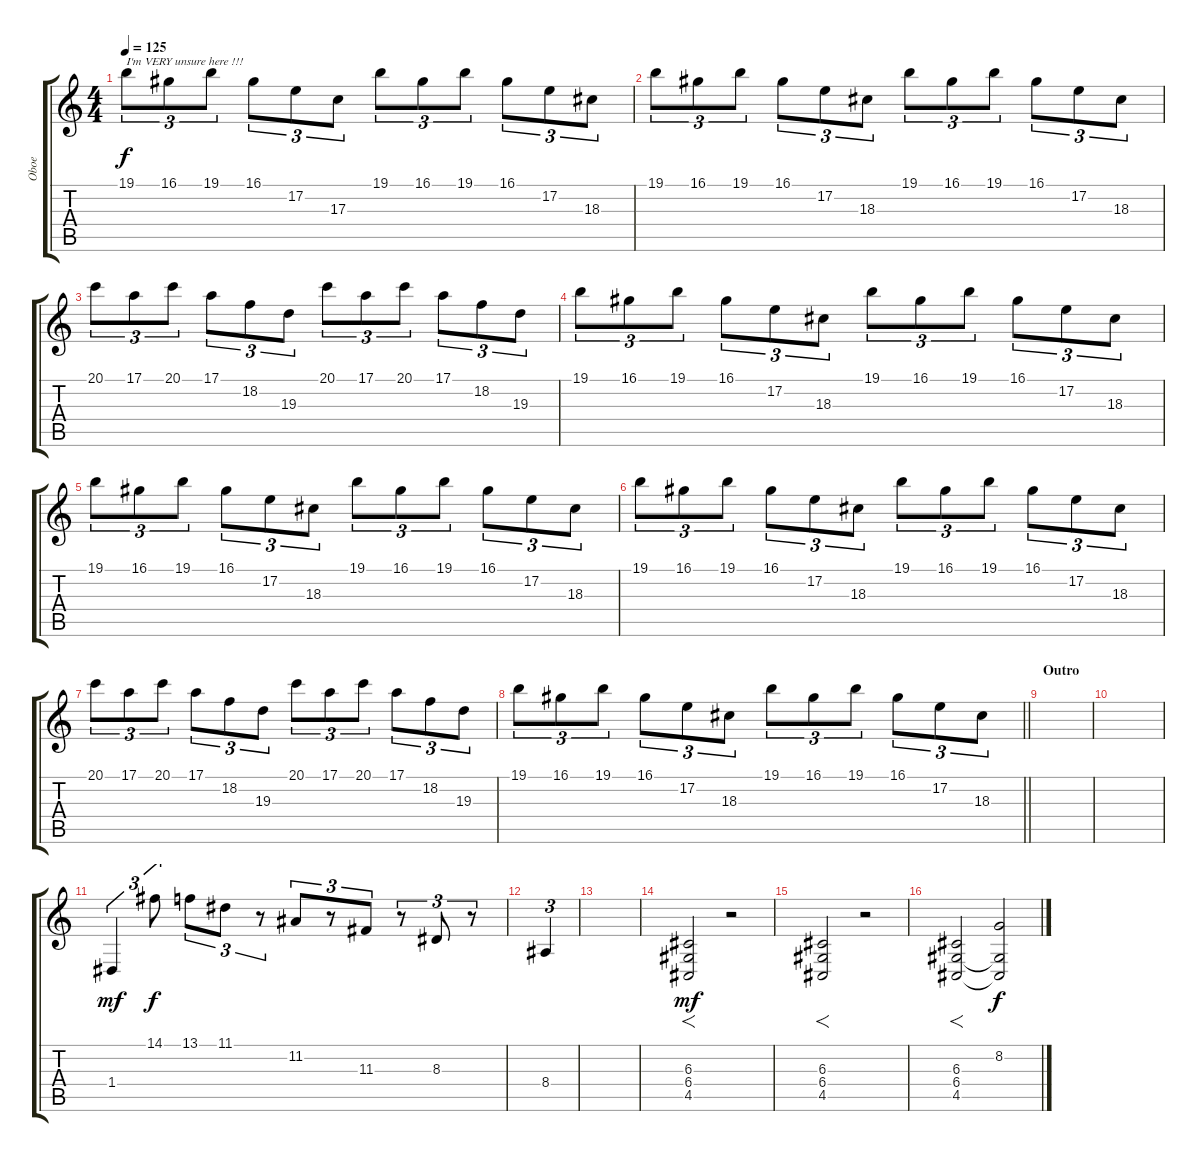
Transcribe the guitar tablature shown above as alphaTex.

\track ("Oboe" "Oboe") {instrument oboe}
\staff {score tabs}
\tuning (E4 B3 G3 D3 A2 E2) {hide}
\ts (4 4)
\tempo 125
\clef g2
\ks c
19.1.8{tu (3 2) txt "I'm VERY unsure here !!!" dy f} 16.1.8{tu (3 2)} 19.1.8{tu (3 2)} 16.1.8{tu (3 2)} 17.2.8{tu (3 2)} 17.3.8{tu (3 2)} 19.1.8{tu (3 2)} 16.1.8{tu (3 2)} 19.1.8{tu (3 2)} 16.1.8{tu (3 2)} 17.2.8{tu (3 2)} 18.3.8{tu (3 2)} |
19.1.8{tu (3 2)} 16.1.8{tu (3 2)} 19.1.8{tu (3 2)} 16.1.8{tu (3 2)} 17.2.8{tu (3 2)} 18.3.8{tu (3 2)} 19.1.8{tu (3 2)} 16.1.8{tu (3 2)} 19.1.8{tu (3 2)} 16.1.8{tu (3 2)} 17.2.8{tu (3 2)} 18.3.8{tu (3 2)} |
20.1.8{tu (3 2)} 17.1.8{tu (3 2)} 20.1.8{tu (3 2)} 17.1.8{tu (3 2)} 18.2.8{tu (3 2)} 19.3.8{tu (3 2)} 20.1.8{tu (3 2)} 17.1.8{tu (3 2)} 20.1.8{tu (3 2)} 17.1.8{tu (3 2)} 18.2.8{tu (3 2)} 19.3.8{tu (3 2)} |
19.1.8{tu (3 2)} 16.1.8{tu (3 2)} 19.1.8{tu (3 2)} 16.1.8{tu (3 2)} 17.2.8{tu (3 2)} 18.3.8{tu (3 2)} 19.1.8{tu (3 2)} 16.1.8{tu (3 2)} 19.1.8{tu (3 2)} 16.1.8{tu (3 2)} 17.2.8{tu (3 2)} 18.3.8{tu (3 2)} |
19.1.8{tu (3 2)} 16.1.8{tu (3 2)} 19.1.8{tu (3 2)} 16.1.8{tu (3 2)} 17.2.8{tu (3 2)} 18.3.8{tu (3 2)} 19.1.8{tu (3 2)} 16.1.8{tu (3 2)} 19.1.8{tu (3 2)} 16.1.8{tu (3 2)} 17.2.8{tu (3 2)} 18.3.8{tu (3 2)} |
19.1.8{tu (3 2)} 16.1.8{tu (3 2)} 19.1.8{tu (3 2)} 16.1.8{tu (3 2)} 17.2.8{tu (3 2)} 18.3.8{tu (3 2)} 19.1.8{tu (3 2)} 16.1.8{tu (3 2)} 19.1.8{tu (3 2)} 16.1.8{tu (3 2)} 17.2.8{tu (3 2)} 18.3.8{tu (3 2)} |
20.1.8{tu (3 2)} 17.1.8{tu (3 2)} 20.1.8{tu (3 2)} 17.1.8{tu (3 2)} 18.2.8{tu (3 2)} 19.3.8{tu (3 2)} 20.1.8{tu (3 2)} 17.1.8{tu (3 2)} 20.1.8{tu (3 2)} 17.1.8{tu (3 2)} 18.2.8{tu (3 2)} 19.3.8{tu (3 2)} |
\barLineRight lightlight
19.1.8{tu (3 2)} 16.1.8{tu (3 2)} 19.1.8{tu (3 2)} 16.1.8{tu (3 2)} 17.2.8{tu (3 2)} 18.3.8{tu (3 2)} 19.1.8{tu (3 2)} 16.1.8{tu (3 2)} 19.1.8{tu (3 2)} 16.1.8{tu (3 2)} 17.2.8{tu (3 2)} 18.3.8{tu (3 2)} |
\section ("" "Outro")
|
|
1.4.4{tu (3 2) dy mf} 14.1.8{tu (3 2) dy f} 13.1.8{tu (3 2)} 11.1.8{tu (3 2)} r.8{tu (3 2)} 11.2.8{tu (3 2)} r.8{tu (3 2)} 11.3.8{tu (3 2)} r.8{tu (3 2)} 8.3.8{tu (3 2)} r.8{tu (3 2)} |
8.4.4{tu (3 2)} |
|
(6.3 6.4 4.5).2{f dy mf} r.2 |
(6.3 6.4 4.5).2{f} r.2 |
(6.3 6.4 4.5).2{f} (8.2 6.4{t} 4.5{t}).2{dy f}
